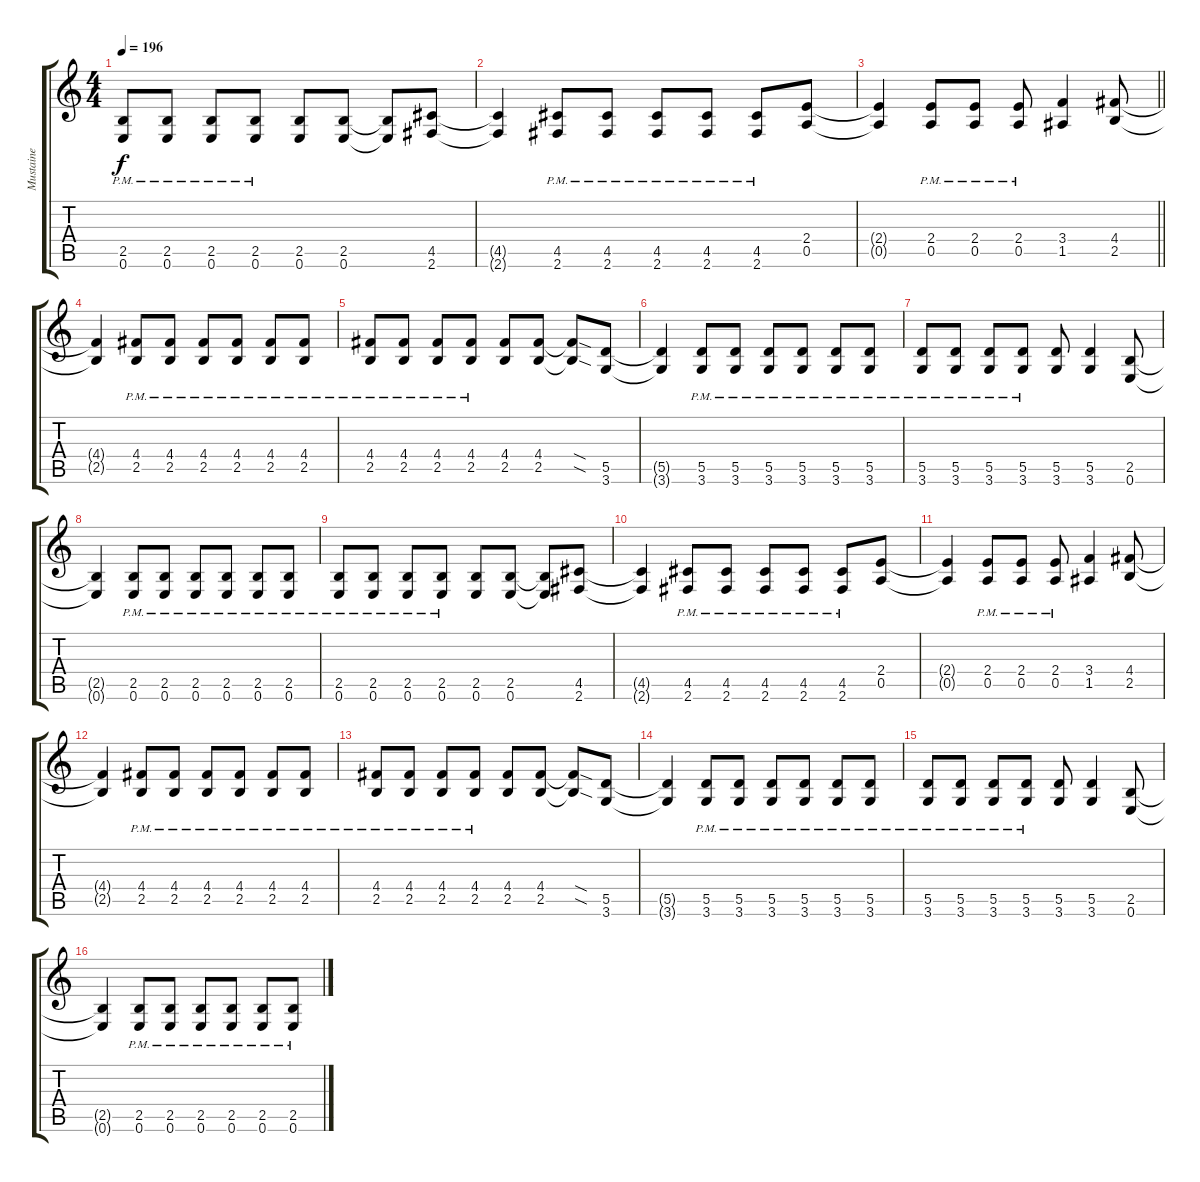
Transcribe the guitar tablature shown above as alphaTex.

\track ("Mustaine" "Mustaine") {instrument distortionguitar}
\staff {score tabs}
\tuning (E4 B3 G3 D3 A2 E2) {hide}
\ts (4 4)
\tempo 196
\clef g2
\ks c
(2.5{pm} 0.6{pm}).8{dy f} (2.5{pm} 0.6{pm}).8 (2.5{pm} 0.6{pm}).8 (2.5{pm} 0.6{pm}).8 (2.5 0.6).8 (2.5 0.6).8 (2.5{t} 0.6{t}).8 (4.5 2.6).8 |
(4.5{t} 2.6{t}).4 (4.5{pm} 2.6{pm}).8 (4.5{pm} 2.6{pm}).8 (4.5{pm} 2.6{pm}).8 (4.5{pm} 2.6{pm}).8 (4.5{pm} 2.6{pm}).8 (2.4 0.5).8 |
\barLineRight lightlight
(2.4{t} 0.5{t}).4 (2.4{pm} 0.5{pm}).8 (2.4{pm} 0.5{pm}).8 (2.4{pm} 0.5{pm}).8 (3.4 1.5).4 (4.4 2.5).8 |
(4.4{t} 2.5{t}).4 (4.4{pm} 2.5{pm}).8 (4.4{pm} 2.5{pm}).8 (4.4{pm} 2.5{pm}).8 (4.4{pm} 2.5{pm}).8 (4.4{pm} 2.5{pm}).8 (4.4{pm} 2.5{pm}).8 |
(4.4{pm} 2.5{pm}).8 (4.4{pm} 2.5{pm}).8 (4.4{pm} 2.5{pm}).8 (4.4{pm} 2.5{pm}).8 (4.4 2.5).8 (4.4 2.5).8 (4.4{sod t} 2.5{sod t}).8 (5.5 3.6).8 |
(5.5{t} 3.6{t}).4 (5.5{pm} 3.6{pm}).8 (5.5{pm} 3.6{pm}).8 (5.5{pm} 3.6{pm}).8 (5.5{pm} 3.6{pm}).8 (5.5{pm} 3.6{pm}).8 (5.5{pm} 3.6{pm}).8 |
(5.5{pm} 3.6{pm}).8 (5.5{pm} 3.6{pm}).8 (5.5{pm} 3.6{pm}).8 (5.5{pm} 3.6{pm}).8 (5.5 3.6).8 (5.5 3.6).4 (2.5 0.6).8 |
(2.5{t} 0.6{t}).4 (2.5{pm} 0.6{pm}).8 (2.5{pm} 0.6{pm}).8 (2.5{pm} 0.6{pm}).8 (2.5{pm} 0.6{pm}).8 (2.5{pm} 0.6{pm}).8 (2.5{pm} 0.6{pm}).8 |
(2.5{pm} 0.6{pm}).8 (2.5{pm} 0.6{pm}).8 (2.5{pm} 0.6{pm}).8 (2.5{pm} 0.6{pm}).8 (2.5 0.6).8 (2.5 0.6).8 (2.5{t} 0.6{t}).8 (4.5 2.6).8 |
(4.5{t} 2.6{t}).4 (4.5{pm} 2.6{pm}).8 (4.5{pm} 2.6{pm}).8 (4.5{pm} 2.6{pm}).8 (4.5{pm} 2.6{pm}).8 (4.5{pm} 2.6{pm}).8 (2.4 0.5).8 |
(2.4{t} 0.5{t}).4 (2.4{pm} 0.5{pm}).8 (2.4{pm} 0.5{pm}).8 (2.4{pm} 0.5{pm}).8 (3.4 1.5).4 (4.4 2.5).8 |
(4.4{t} 2.5{t}).4 (4.4{pm} 2.5{pm}).8 (4.4{pm} 2.5{pm}).8 (4.4{pm} 2.5{pm}).8 (4.4{pm} 2.5{pm}).8 (4.4{pm} 2.5{pm}).8 (4.4{pm} 2.5{pm}).8 |
(4.4{pm} 2.5{pm}).8 (4.4{pm} 2.5{pm}).8 (4.4{pm} 2.5{pm}).8 (4.4{pm} 2.5{pm}).8 (4.4 2.5).8 (4.4 2.5).8 (4.4{sod t} 2.5{sod t}).8 (5.5 3.6).8 |
(5.5{t} 3.6{t}).4 (5.5{pm} 3.6{pm}).8 (5.5{pm} 3.6{pm}).8 (5.5{pm} 3.6{pm}).8 (5.5{pm} 3.6{pm}).8 (5.5{pm} 3.6{pm}).8 (5.5{pm} 3.6{pm}).8 |
(5.5{pm} 3.6{pm}).8 (5.5{pm} 3.6{pm}).8 (5.5{pm} 3.6{pm}).8 (5.5{pm} 3.6{pm}).8 (5.5 3.6).8 (5.5 3.6).4 (2.5 0.6).8 |
(2.5{t} 0.6{t}).4 (2.5{pm} 0.6{pm}).8 (2.5{pm} 0.6{pm}).8 (2.5{pm} 0.6{pm}).8 (2.5{pm} 0.6{pm}).8 (2.5{pm} 0.6{pm}).8 (2.5{pm} 0.6{pm}).8
